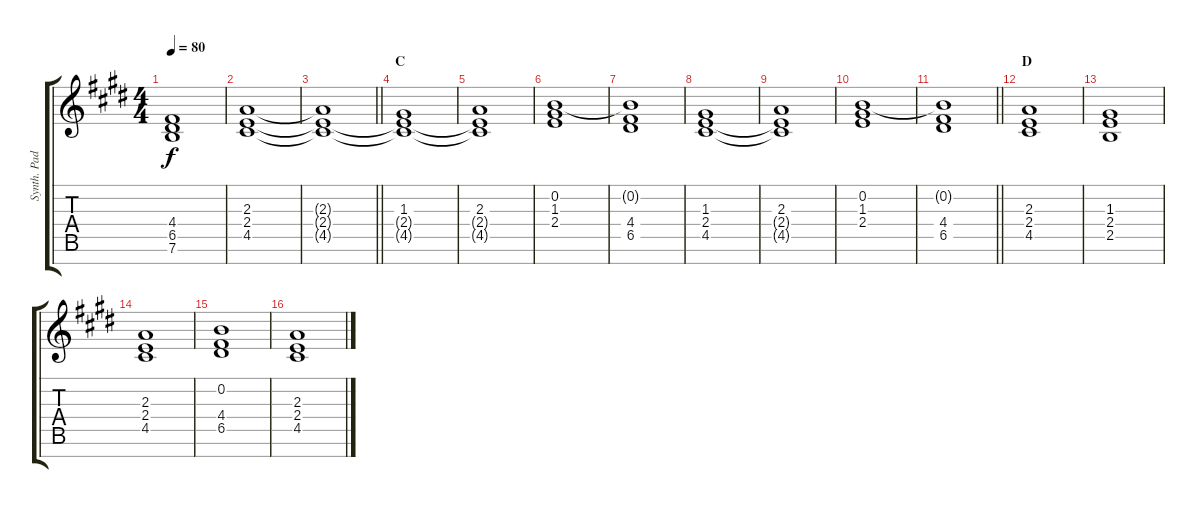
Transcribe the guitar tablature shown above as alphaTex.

\track ("Synth. Pad" "Synth. Pad") {instrument pad2warm}
\staff {score tabs}
\tuning (E5 B4 G4 D4 A3 E3 B2) {hide}
\ts (4 4)
\tempo 80
\clef g2
\ks e
(4.4 6.5 7.6).1{dy f} |
(2.3 2.4 4.5).1 |
\barLineRight lightlight
(2.3{t} 2.4{t} 4.5{t}).1 |
\section ("" "C")
(1.3 2.4{t} 4.5{t}).1 |
(2.3 2.4{t} 4.5{t}).1 |
(0.2 1.3 2.4).1 |
(0.2{t} 4.4 6.5).1 |
(1.3 2.4 4.5).1 |
(2.3 2.4{t} 4.5{t}).1 |
(0.2 1.3 2.4).1 |
\barLineRight lightlight
(0.2{t} 4.4 6.5).1 |
\section ("" "D")
(2.3 2.4 4.5).1 |
(1.3 2.4 2.5).1 |
(2.3 2.4 4.5).1 |
(0.2 4.4 6.5).1 |
(2.3 2.4 4.5).1
